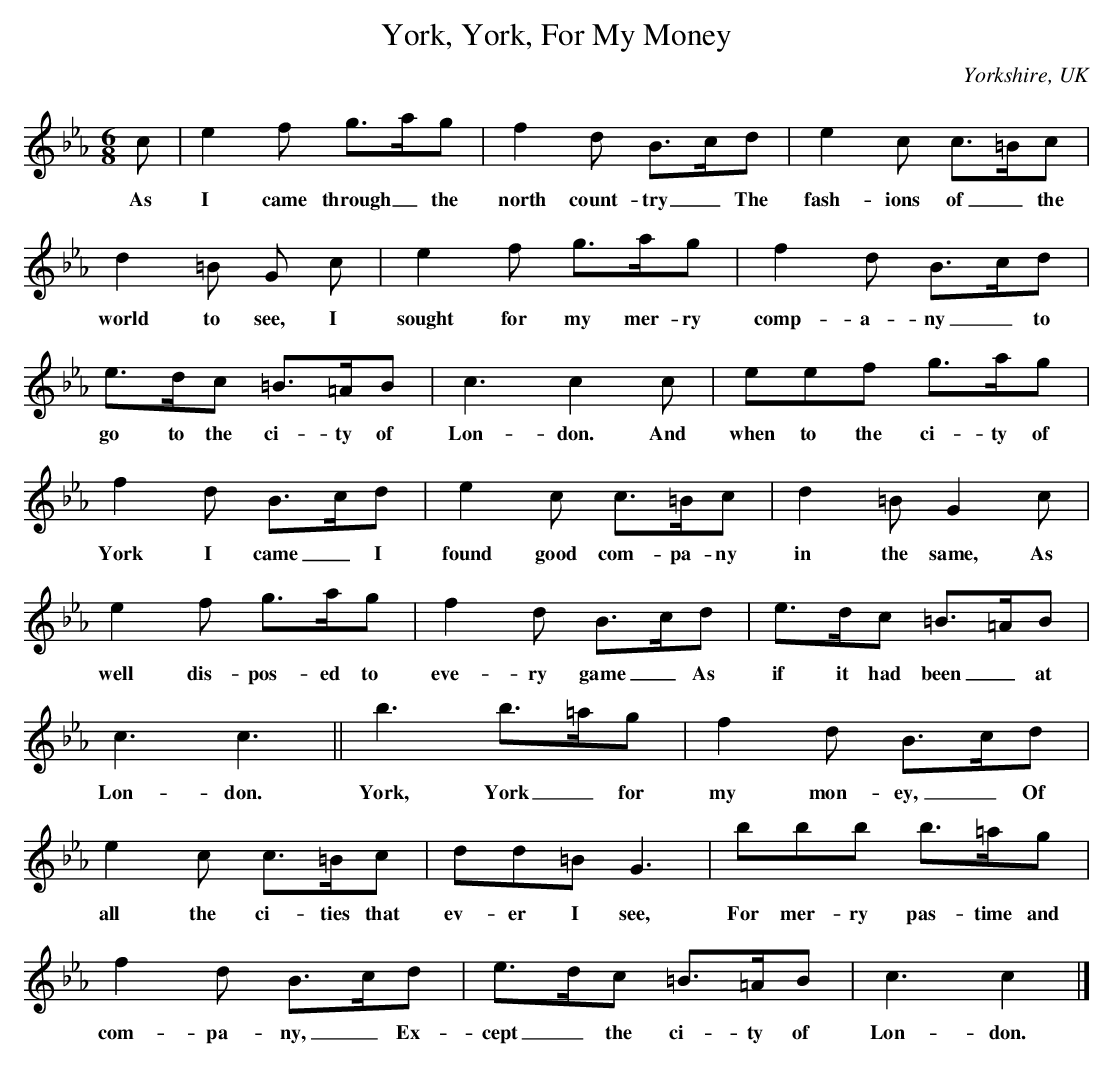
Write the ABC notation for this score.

X:1
T:York, York, For My Money
O:Yorkshire, UK
M:6/8
L:1/8
K:Cm
c|e2 f g3/2a/g|f2 d B3/2c/d|e2 c c3/2=B/c|
w: As I came through_ the north count- try_ The fash- ions of_ the
d2 =B G c|e2 f g3/2a/g|f2 d B3/2c/d|
w: world to see, I sought for my mer- ry comp- a- ny_ to
e3/2d/c =B3/2=A/B|c3 c2 c|eef g3/2a/g|
w: go to the ci- ty of Lon- don. And when to the ci- ty of
f2 d B3/2c/d|e2 c c3/2=B/c|d2 =B G2 c|
w: York I came_ I found good com- pa- ny in the same, As
e2 f g3/2a/g|f2 d B3/2c/d|e3/2d/c =B3/2=A/B|
w: well dis- pos- ed to eve- ry game_ As if it had been_ at
c3 c3||b3 b3/2=a/g|f2 d B3/2c/d|
w: Lon- don. York, York_ for my mon- ey,_ Of
e2 c c3/2=B/c|dd=B G3|bbb b3/2=a/g|
w: all the ci- ties that ev- er I see, For mer- ry pas- time and
f2 d B3/2c/d|e3/2d/c =B3/2=A/B|c3 c2|]
w: com- pa- ny,_ Ex- cept_ the ci- ty of Lon- don.
